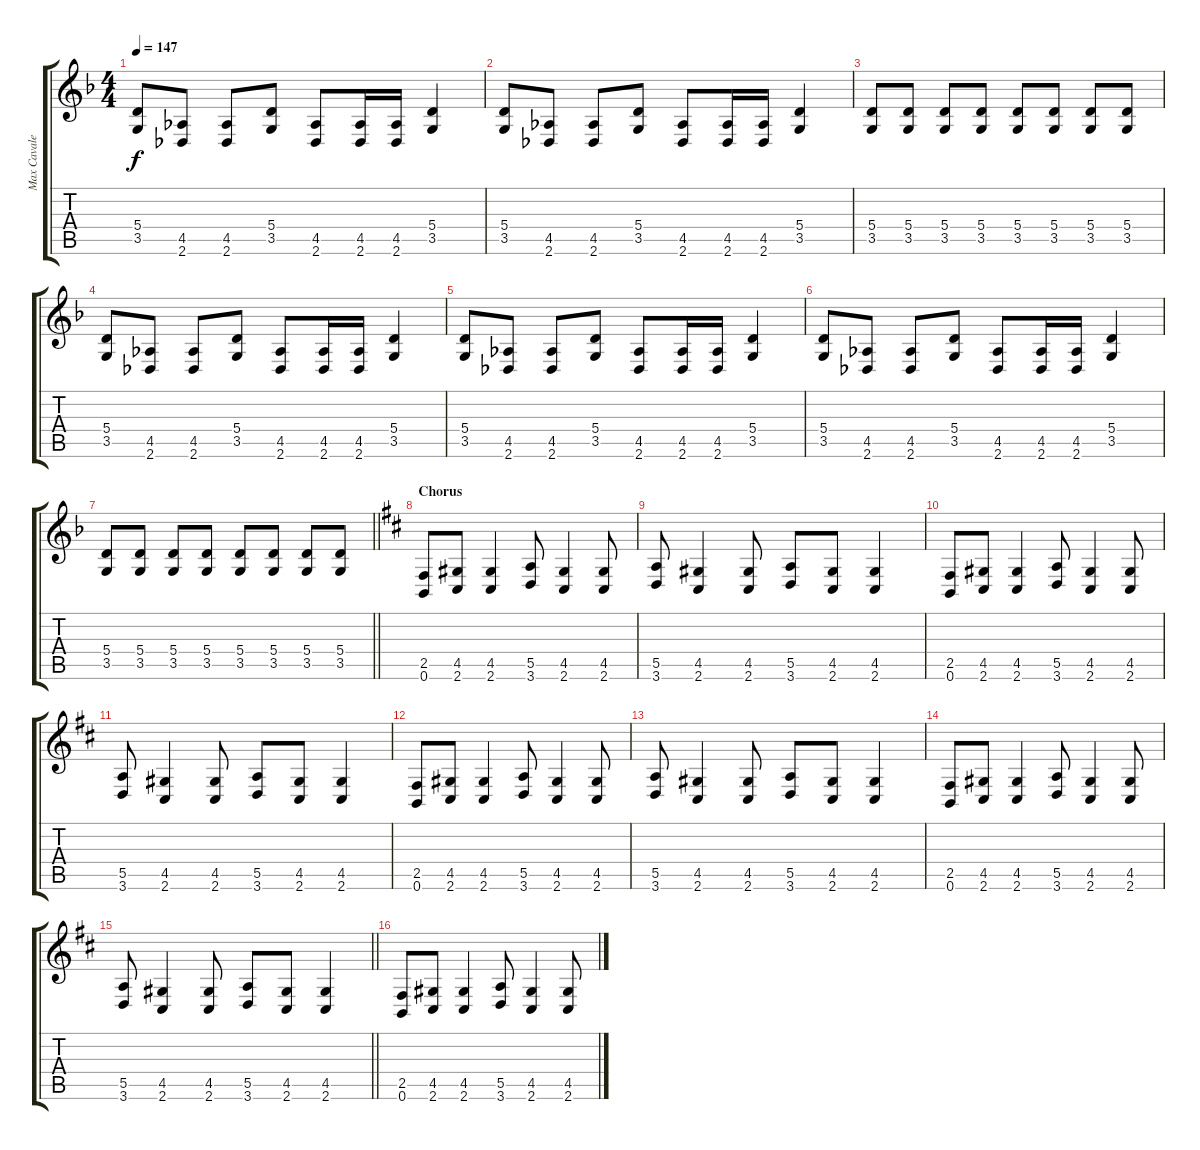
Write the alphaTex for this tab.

\track ("Max Cavalera (Rhythm)" "Max Cavale") {instrument distortionguitar}
\staff {score tabs}
\tuning (B3 Gb3 D3 A2 E2 B1) {hide}
\ts (4 4)
\tempo 147
\clef g2
\ks f
(5.4 3.5).8{dy f} (4.5 2.6).8 (4.5 2.6).8 (5.4 3.5).8 (4.5 2.6).8 (4.5 2.6).16 (4.5 2.6).16 (5.4 3.5).4 |
(5.4 3.5).8 (4.5 2.6).8 (4.5 2.6).8 (5.4 3.5).8 (4.5 2.6).8 (4.5 2.6).16 (4.5 2.6).16 (5.4 3.5).4 |
(5.4 3.5).8 (5.4 3.5).8 (5.4 3.5).8 (5.4 3.5).8 (5.4 3.5).8 (5.4 3.5).8 (5.4 3.5).8 (5.4 3.5).8 |
(5.4 3.5).8 (4.5 2.6).8 (4.5 2.6).8 (5.4 3.5).8 (4.5 2.6).8 (4.5 2.6).16 (4.5 2.6).16 (5.4 3.5).4 |
(5.4 3.5).8 (4.5 2.6).8 (4.5 2.6).8 (5.4 3.5).8 (4.5 2.6).8 (4.5 2.6).16 (4.5 2.6).16 (5.4 3.5).4 |
(5.4 3.5).8 (4.5 2.6).8 (4.5 2.6).8 (5.4 3.5).8 (4.5 2.6).8 (4.5 2.6).16 (4.5 2.6).16 (5.4 3.5).4 |
\barLineRight lightlight
(5.4 3.5).8 (5.4 3.5).8 (5.4 3.5).8 (5.4 3.5).8 (5.4 3.5).8 (5.4 3.5).8 (5.4 3.5).8 (5.4 3.5).8 |
\section ("" "Chorus")
\ks d
(2.5 0.6).8 (4.5 2.6).8 (4.5 2.6).4 (5.5 3.6).8 (4.5 2.6).4 (4.5 2.6).8 |
(5.5 3.6).8 (4.5 2.6).4 (4.5 2.6).8 (5.5 3.6).8 (4.5 2.6).8 (4.5 2.6).4 |
(2.5 0.6).8 (4.5 2.6).8 (4.5 2.6).4 (5.5 3.6).8 (4.5 2.6).4 (4.5 2.6).8 |
(5.5 3.6).8 (4.5 2.6).4 (4.5 2.6).8 (5.5 3.6).8 (4.5 2.6).8 (4.5 2.6).4 |
(2.5 0.6).8 (4.5 2.6).8 (4.5 2.6).4 (5.5 3.6).8 (4.5 2.6).4 (4.5 2.6).8 |
(5.5 3.6).8 (4.5 2.6).4 (4.5 2.6).8 (5.5 3.6).8 (4.5 2.6).8 (4.5 2.6).4 |
(2.5 0.6).8 (4.5 2.6).8 (4.5 2.6).4 (5.5 3.6).8 (4.5 2.6).4 (4.5 2.6).8 |
\barLineRight lightlight
(5.5 3.6).8 (4.5 2.6).4 (4.5 2.6).8 (5.5 3.6).8 (4.5 2.6).8 (4.5 2.6).4 |
(2.5 0.6).8 (4.5 2.6).8 (4.5 2.6).4 (5.5 3.6).8 (4.5 2.6).4 (4.5 2.6).8
